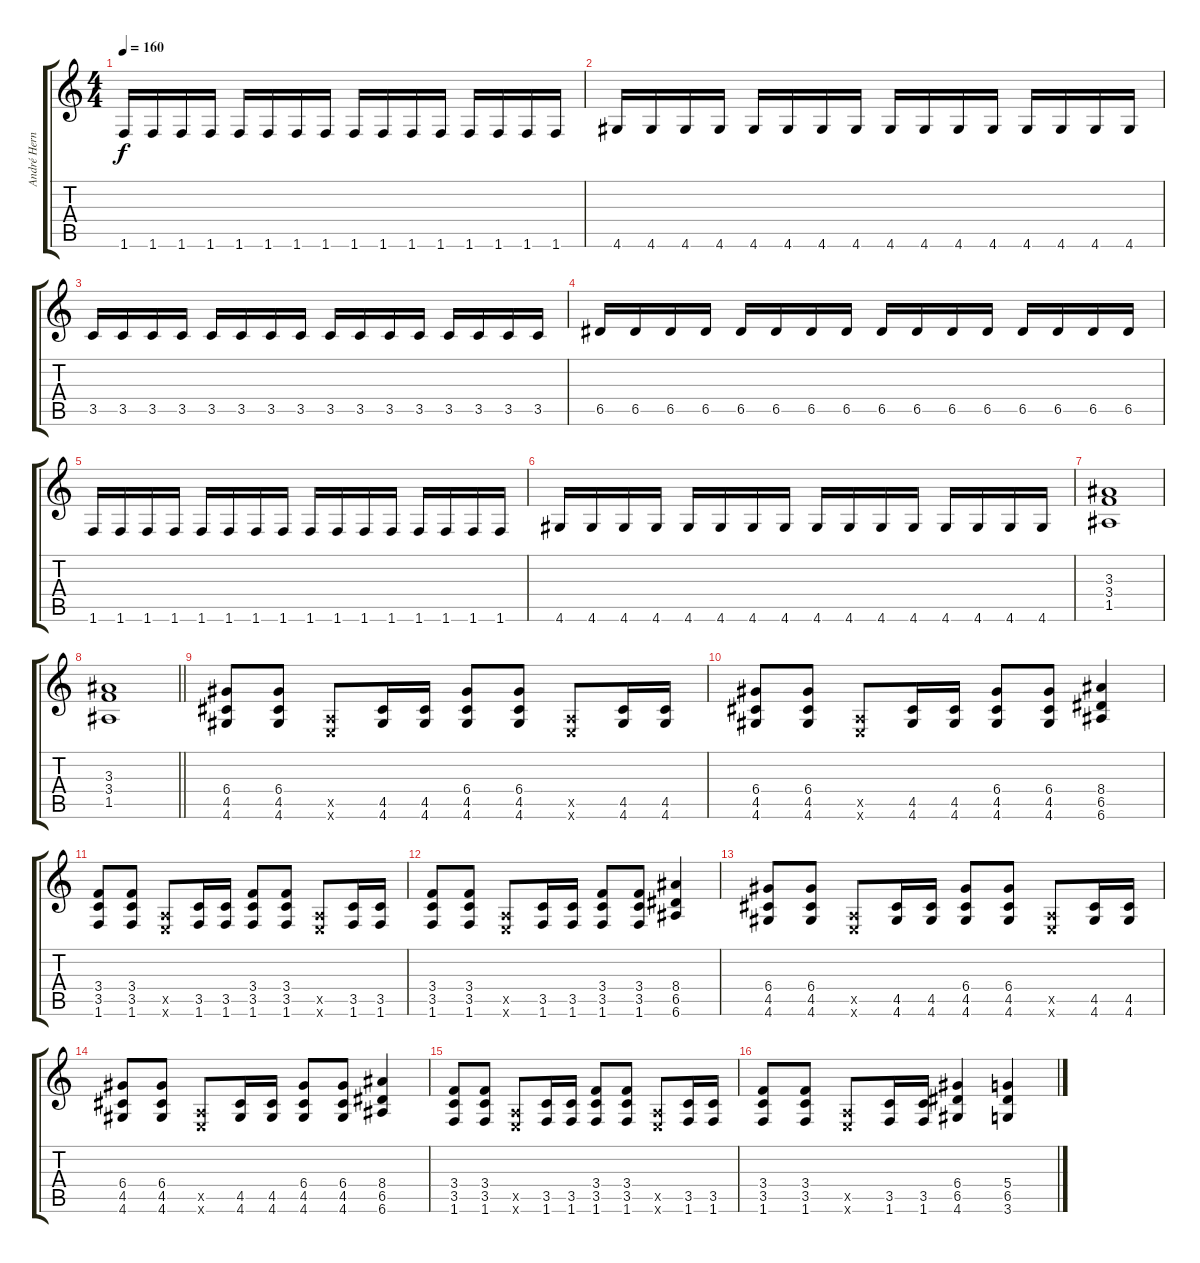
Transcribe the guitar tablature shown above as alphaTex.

\track ("André Hernandes" "André Hern") {instrument overdrivenguitar}
\staff {score tabs}
\tuning (E4 B3 G3 D3 A2 E2) {hide}
\ts (4 4)
\tempo 160
\clef g2
\ks c
1.6.16{dy f} 1.6.16 1.6.16 1.6.16 1.6.16 1.6.16 1.6.16 1.6.16 1.6.16 1.6.16 1.6.16 1.6.16 1.6.16 1.6.16 1.6.16 1.6.16 |
4.6.16 4.6.16 4.6.16 4.6.16 4.6.16 4.6.16 4.6.16 4.6.16 4.6.16 4.6.16 4.6.16 4.6.16 4.6.16 4.6.16 4.6.16 4.6.16 |
3.5.16 3.5.16 3.5.16 3.5.16 3.5.16 3.5.16 3.5.16 3.5.16 3.5.16 3.5.16 3.5.16 3.5.16 3.5.16 3.5.16 3.5.16 3.5.16 |
6.5.16 6.5.16 6.5.16 6.5.16 6.5.16 6.5.16 6.5.16 6.5.16 6.5.16 6.5.16 6.5.16 6.5.16 6.5.16 6.5.16 6.5.16 6.5.16 |
1.6.16 1.6.16 1.6.16 1.6.16 1.6.16 1.6.16 1.6.16 1.6.16 1.6.16 1.6.16 1.6.16 1.6.16 1.6.16 1.6.16 1.6.16 1.6.16 |
4.6.16 4.6.16 4.6.16 4.6.16 4.6.16 4.6.16 4.6.16 4.6.16 4.6.16 4.6.16 4.6.16 4.6.16 4.6.16 4.6.16 4.6.16 4.6.16 |
(3.3 3.4 1.5).1 |
\barLineRight lightlight
(3.3 3.4 1.5).1 |
(6.4 4.5 4.6).8 (6.4 4.5 4.6).8 (0.5{x} 0.6{x}).8 (4.5 4.6).16 (4.5 4.6).16 (6.4 4.5 4.6).8 (6.4 4.5 4.6).8 (0.5{x} 0.6{x}).8 (4.5 4.6).16 (4.5 4.6).16 |
(6.4 4.5 4.6).8 (6.4 4.5 4.6).8 (0.5{x} 0.6{x}).8 (4.5 4.6).16 (4.5 4.6).16 (6.4 4.5 4.6).8 (6.4 4.5 4.6).8 (8.4 6.5 6.6).4 |
(3.4 3.5 1.6).8 (3.4 3.5 1.6).8 (0.5{x} 0.6{x}).8 (3.5 1.6).16 (3.5 1.6).16 (3.4 3.5 1.6).8 (3.4 3.5 1.6).8 (0.5{x} 0.6{x}).8 (3.5 1.6).16 (3.5 1.6).16 |
(3.4 3.5 1.6).8 (3.4 3.5 1.6).8 (0.5{x} 0.6{x}).8 (3.5 1.6).16 (3.5 1.6).16 (3.4 3.5 1.6).8 (3.4 3.5 1.6).8 (8.4 6.5 6.6).4 |
(6.4 4.5 4.6).8 (6.4 4.5 4.6).8 (0.5{x} 0.6{x}).8 (4.5 4.6).16 (4.5 4.6).16 (6.4 4.5 4.6).8 (6.4 4.5 4.6).8 (0.5{x} 0.6{x}).8 (4.5 4.6).16 (4.5 4.6).16 |
(6.4 4.5 4.6).8 (6.4 4.5 4.6).8 (0.5{x} 0.6{x}).8 (4.5 4.6).16 (4.5 4.6).16 (6.4 4.5 4.6).8 (6.4 4.5 4.6).8 (8.4 6.5 6.6).4 |
(3.4 3.5 1.6).8 (3.4 3.5 1.6).8 (0.5{x} 0.6{x}).8 (3.5 1.6).16 (3.5 1.6).16 (3.4 3.5 1.6).8 (3.4 3.5 1.6).8 (0.5{x} 0.6{x}).8 (3.5 1.6).16 (3.5 1.6).16 |
(3.4 3.5 1.6).8 (3.4 3.5 1.6).8 (0.5{x} 0.6{x}).8 (3.5 1.6).16 (3.5 1.6).16 (6.4 6.5 4.6).4 (5.4 6.5 3.6).4
